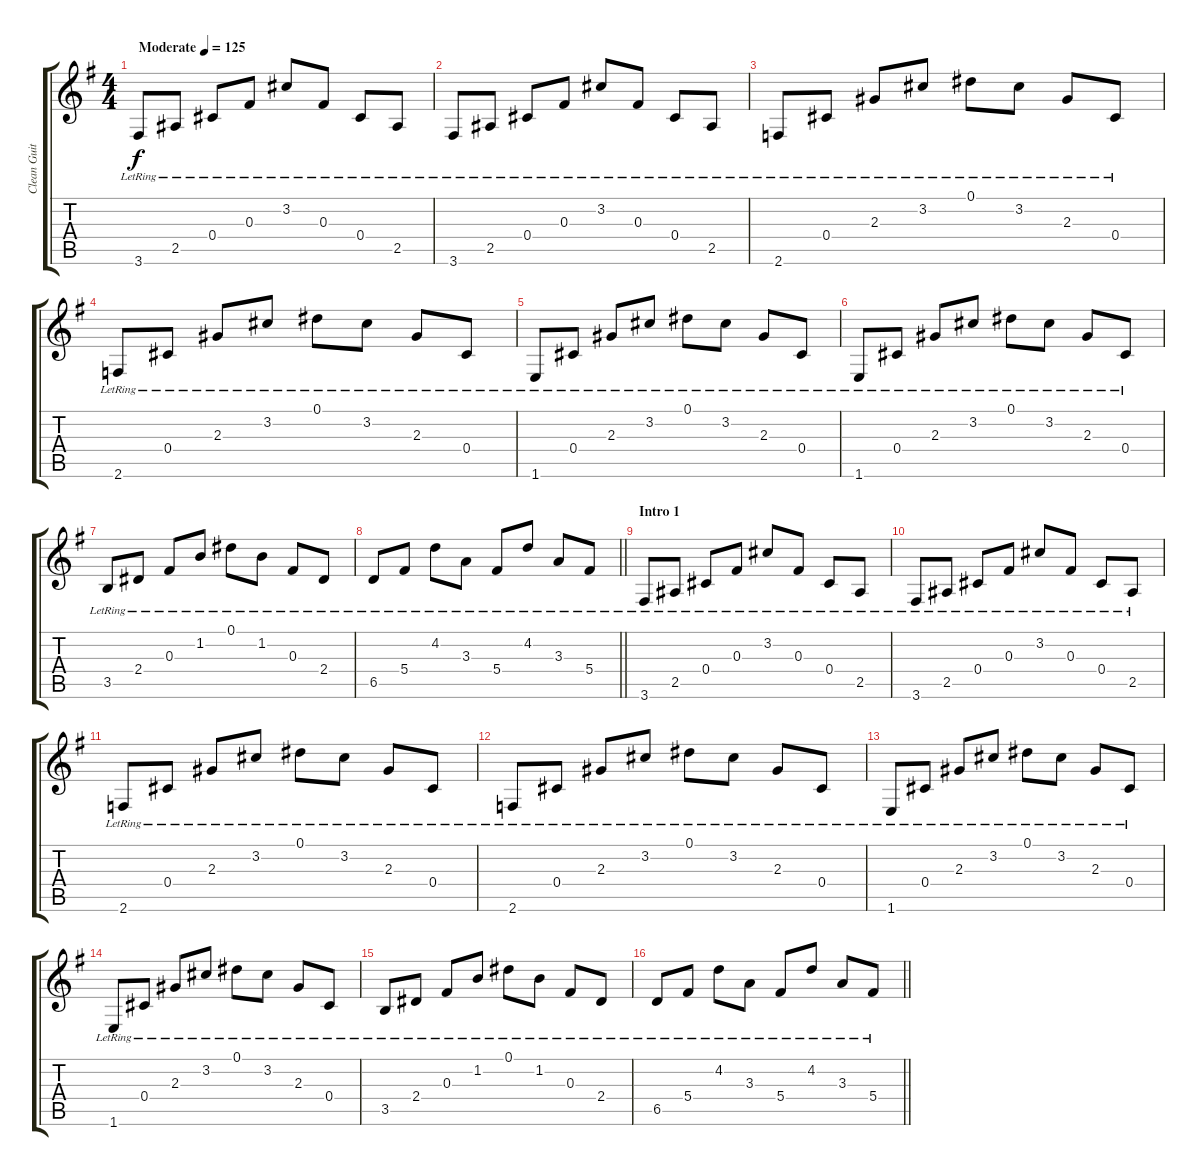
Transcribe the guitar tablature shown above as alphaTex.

\track ("Clean Guitar" "Clean Guit") {instrument electricguitarclean}
\staff {score tabs}
\tuning (Eb4 Bb3 Gb3 Db3 Ab2 Eb2) {hide}
\ts (4 4)
\tempo (125 "Moderate")
\clef g2
\ks g
3.6{lr}.8{dy f instrument electricguitarclean} 2.5{lr}.8 0.4{lr}.8 0.3{lr}.8 3.2{lr}.8 0.3{lr}.8 0.4{lr}.8 2.5{lr}.8 |
3.6{lr}.8 2.5{lr}.8 0.4{lr}.8 0.3{lr}.8 3.2{lr}.8 0.3{lr}.8 0.4{lr}.8 2.5{lr}.8 |
2.6{lr}.8 0.4{lr}.8 2.3{lr}.8 3.2{lr}.8 0.1{lr}.8 3.2{lr}.8 2.3{lr}.8 0.4{lr}.8 |
2.6{lr}.8 0.4{lr}.8 2.3{lr}.8 3.2{lr}.8 0.1{lr}.8 3.2{lr}.8 2.3{lr}.8 0.4{lr}.8 |
1.6{lr}.8 0.4{lr}.8 2.3{lr}.8 3.2{lr}.8 0.1{lr}.8 3.2{lr}.8 2.3{lr}.8 0.4{lr}.8 |
1.6{lr}.8 0.4{lr}.8 2.3{lr}.8 3.2{lr}.8 0.1{lr}.8 3.2{lr}.8 2.3{lr}.8 0.4{lr}.8 |
3.5{lr}.8 2.4{lr}.8 0.3{lr}.8 1.2{lr}.8 0.1{lr}.8 1.2{lr}.8 0.3{lr}.8 2.4{lr}.8 |
\barLineRight lightlight
6.5{lr}.8 5.4{lr}.8 4.2{lr}.8 3.3{lr}.8 5.4{lr}.8 4.2{lr}.8 3.3{lr}.8 5.4{lr}.8 |
\section ("" "Intro 1")
3.6{lr}.8 2.5{lr}.8 0.4{lr}.8 0.3{lr}.8 3.2{lr}.8 0.3{lr}.8 0.4{lr}.8 2.5{lr}.8 |
3.6{lr}.8 2.5{lr}.8 0.4{lr}.8 0.3{lr}.8 3.2{lr}.8 0.3{lr}.8 0.4{lr}.8 2.5{lr}.8 |
2.6{lr}.8 0.4{lr}.8 2.3{lr}.8 3.2{lr}.8 0.1{lr}.8 3.2{lr}.8 2.3{lr}.8 0.4{lr}.8 |
2.6{lr}.8 0.4{lr}.8 2.3{lr}.8 3.2{lr}.8 0.1{lr}.8 3.2{lr}.8 2.3{lr}.8 0.4{lr}.8 |
1.6{lr}.8 0.4{lr}.8 2.3{lr}.8 3.2{lr}.8 0.1{lr}.8 3.2{lr}.8 2.3{lr}.8 0.4{lr}.8 |
1.6{lr}.8 0.4{lr}.8 2.3{lr}.8 3.2{lr}.8 0.1{lr}.8 3.2{lr}.8 2.3{lr}.8 0.4{lr}.8 |
3.5{lr}.8 2.4{lr}.8 0.3{lr}.8 1.2{lr}.8 0.1{lr}.8 1.2{lr}.8 0.3{lr}.8 2.4{lr}.8 |
\barLineRight lightlight
6.5{lr}.8 5.4{lr}.8 4.2{lr}.8 3.3{lr}.8 5.4{lr}.8 4.2{lr}.8 3.3{lr}.8 5.4{lr}.8
